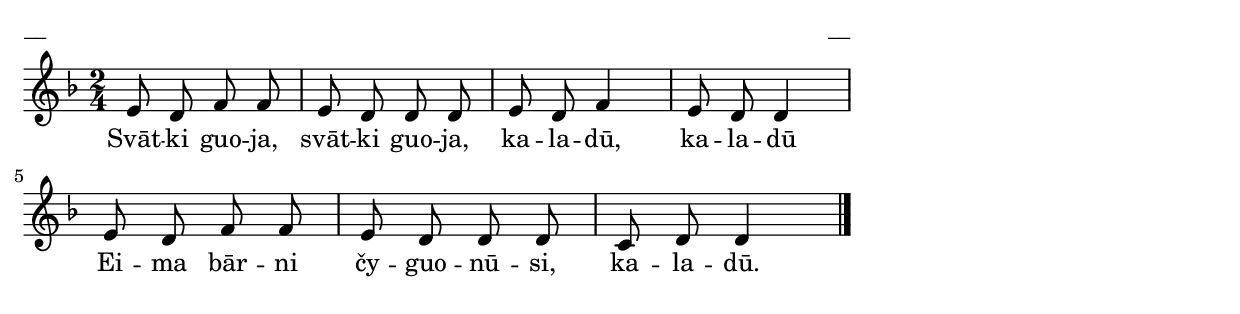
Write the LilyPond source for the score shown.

\version "2.13.18"
\include "deutsch.ly"

\paper {
line-width = 14\cm
left-margin = 0.4\cm
between-system-padding = 0.1\cm
between-system-space = 0.1\cm
}

\layout {
indent = #0
ragged-last = ##f
}


voiceA = \relative c' {
\clef "treble"
\key d \minor
\time 2/4
e8 d f f | e d d d | e d f4 | e8 d d4 | e8 d f f | e d d d | c d d4 \bar"|."

}

lyricA = \lyricmode {
Svāt -- ki guo -- ja, svāt -- ki guo -- ja, ka -- la -- dū, ka -- la -- dū 
Ei -- ma bār -- ni čy -- guo -- nū -- si, ka -- la -- dū.



}

fullScore = <<
%\new ChordNames { \chordsA }
\new Staff {
<<
\new Voice = "voiceA" { \oneVoice \autoBeamOff \voiceA }
\lyricsto "voiceA" \new Lyrics  \lyricA
%\new Voice = "voiceB" { \voiceTwo \autoBeamOff \voiceB }
>>
}
>>



\score {
\fullScore
\header { piece = "__" opus = "__" }
}
\markup { \with-color #(x11-color 'white) \sans \smaller "__" }
\score {
\unfoldRepeats
\fullScore
\midi {
\context { \Staff \remove "Staff_performer" }
\context { \Voice \consists "Staff_performer" }
}
}



